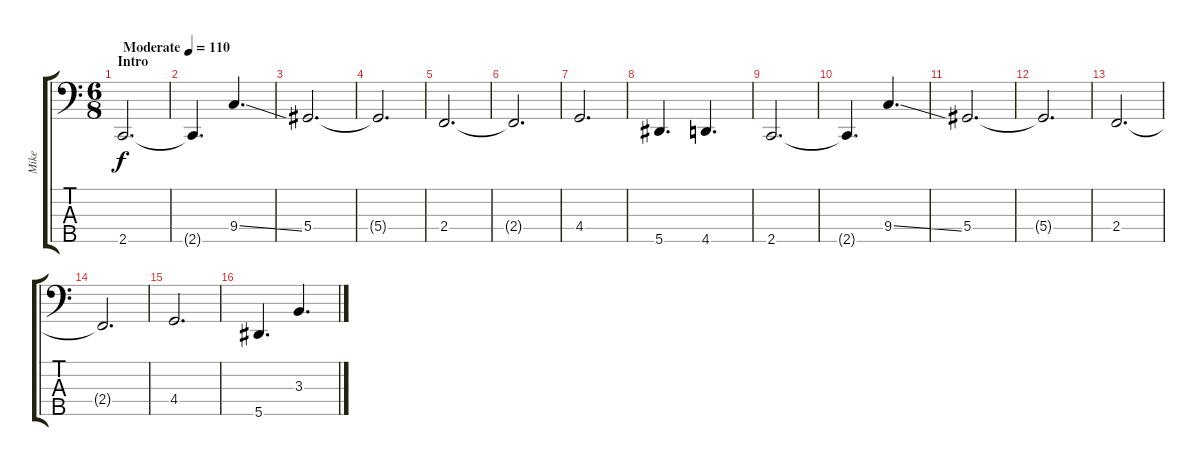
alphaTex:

\track ("Mike" "Mike") {instrument acousticguitarsteel}
\staff {score tabs}
\tuning (Gb2 Db2 Ab1 Eb1 Bb0) {hide}
\ts (6 8)
\section ("" "Intro")
\tempo (110 "Moderate")
\clef f4
\ks c
2.5.2{d dy f instrument acousticguitarsteel} |
2.5{t}.4{d} 9.4{ss}.4{d} |
5.4.2{d} |
5.4{t}.2{d} |
2.4.2{d} |
2.4{t}.2{d} |
4.4.2{d} |
5.5.4{d} 4.5.4{d} |
2.5.2{d} |
2.5{t}.4{d} 9.4{ss}.4{d} |
5.4.2{d} |
5.4{t}.2{d} |
2.4.2{d} |
2.4{t}.2{d} |
4.4.2{d} |
5.5.4{d} 3.3.4{d}
